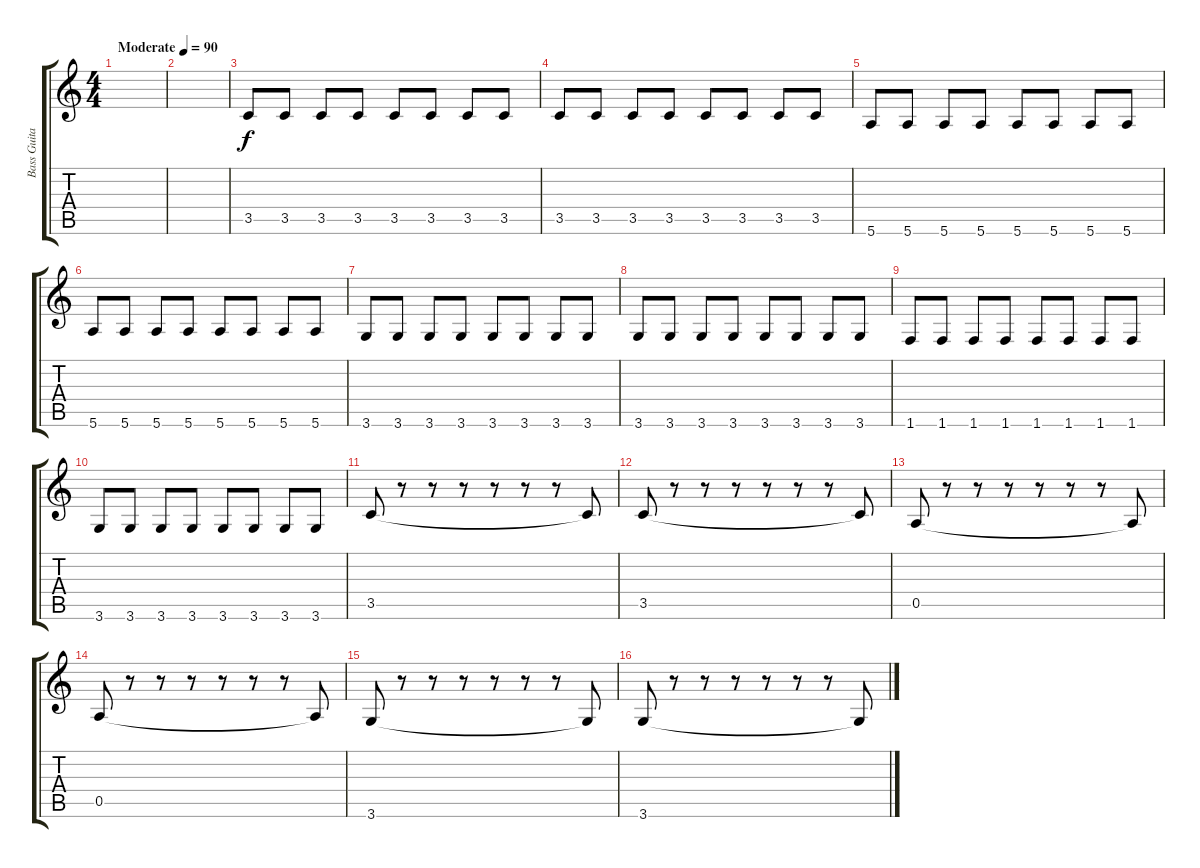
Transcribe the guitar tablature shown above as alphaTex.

\track ("Bass Guitar" "Bass Guita") {instrument electricbassfinger}
\staff {score tabs}
\tuning (E4 B3 G3 D3 A2 E2) {hide}
\ts (4 4)
\tempo (90 "Moderate")
\clef g2
\ks c
|
|
3.5.8 3.5.8 3.5.8 3.5.8 3.5.8 3.5.8 3.5.8 3.5.8 |
3.5.8 3.5.8 3.5.8 3.5.8 3.5.8 3.5.8 3.5.8 3.5.8 |
5.6.8 5.6.8 5.6.8 5.6.8 5.6.8 5.6.8 5.6.8 5.6.8 |
5.6.8 5.6.8 5.6.8 5.6.8 5.6.8 5.6.8 5.6.8 5.6.8 |
3.6.8 3.6.8 3.6.8 3.6.8 3.6.8 3.6.8 3.6.8 3.6.8 |
3.6.8 3.6.8 3.6.8 3.6.8 3.6.8 3.6.8 3.6.8 3.6.8 |
1.6.8 1.6.8 1.6.8 1.6.8 1.6.8 1.6.8 1.6.8 1.6.8 |
3.6.8 3.6.8 3.6.8 3.6.8 3.6.8 3.6.8 3.6.8 3.6.8 |
3.5.8 r.8 r.8 r.8 r.8 r.8 r.8 3.5{t}.8 |
3.5.8 r.8 r.8 r.8 r.8 r.8 r.8 3.5{t}.8 |
0.5.8 r.8 r.8 r.8 r.8 r.8 r.8 0.5{t}.8 |
0.5.8 r.8 r.8 r.8 r.8 r.8 r.8 0.5{t}.8 |
3.6.8 r.8 r.8 r.8 r.8 r.8 r.8 3.6{t}.8 |
3.6.8 r.8 r.8 r.8 r.8 r.8 r.8 3.6{t}.8
